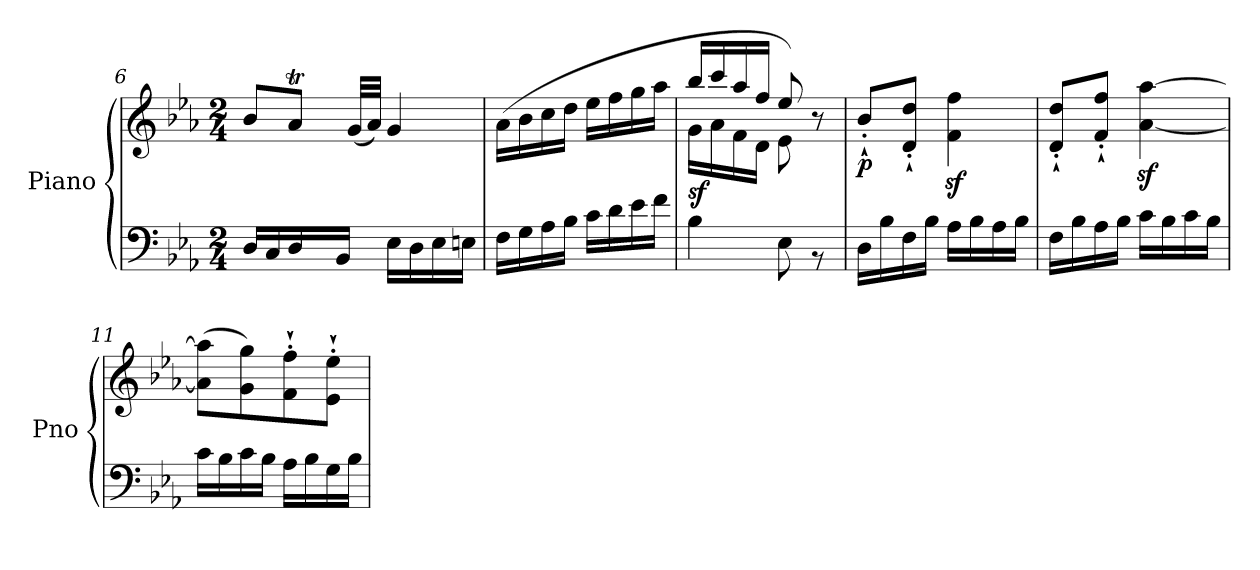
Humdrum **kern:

**kern	**kern	**dynam
*part1	*part1	*part1
*staff2	*staff1	*staff1/2
*I"Piano	*	*
*I'Pno	*	*
*clefF4	*clefG2	*
*k[b-e-a-]	*k[b-e-a-]	*
*M2/4	*M2/4	*
=6	=6	=6
*^	*^	*
2ryy	16D/LL	8b-/L	8ryy	.
.	16C/	.	.	.
*	*	*	*Xtuplet	*
.	16D/	8a-T/J	40ryy	.
.	.	.	40b-LLyy	.
.	.	.	40a-JJyy	.
.	16BB-/JJ	.	.	.
.	.	.	(>40g/LL	.
.	.	.	40a-/JJ)	.
.	16E-\LL	4g/	4ryy	.
.	16D\	.	.	.
.	16E-\	.	.	.
.	16En\JJ	.	.	.
*	*	*v	*v	*
=7	=7	=7	=7
2ryy	(<16F\LL	(>16a-\LL	.
.	16G\	16b-\	.
.	16A-\	16cc\	.
.	16B-\JJ	16dd\JJ	.
.	16c\LL	16ee-\LL	.
.	16d\	16ff\	.
.	16e-\	16gg\	.
.	16f\JJ	16aa-\JJ	.
=8	=8	=8	=8
*	*^	*^	*
!	!	!	!	!	!LO:DY:b
2ryy	4.ryy	4B-\	16bb-/LL	16g\LL	sf
.	.	.	16ccc/	16a-\	.
.	.	.	16aa-/	16f\	.
.	.	.	16ff/JJ	16d\JJ	.
.	.	8E-\	8ee-/)	8e-\)	.
.	8r	8ryy	8r	8ryy	.
=9	=9	=9	=9	=9	=9
!	!	!	!	!	!LO:DY:b
*	*v	*v	*	*	*
*	*	*v	*v	*
2ryy	16D\LL	8b-'`/L	p
.	16B-\	.	.
.	16F\	8d/'` 8dd/'`J	.
.	16B-\JJ	.	.
.	16A-\LL	4f\z< 4ff\z<	.
.	16B-\	.	.
.	16A-\	.	.
.	16B-\JJ	.	.
!!LO:LB:g=z
=10	=10	=10	=10
2ryy	16F\LL	8d/'` 8dd/'`L	.
.	16B-\	.	.
.	16A-\	8f/'` 8ff/'`J	.
.	16B-\JJ	.	.
.	16c\LL	[4a-\z< [4aa-\z<	.
.	16B-\	.	.
.	16c\	.	.
.	16B-\JJ	.	.
=11	=11	=11	=11
2ryy	16c\LL	(>8a-\] 8aa-\]L	.
.	16B-\	.	.
.	16c\	8g\ 8gg\)	.
.	16B-\JJ	.	.
.	16A-\LL	8f\'` 8ff\'`	.
.	16B-\	.	.
.	16G\	8e-\'` 8ee-\'`J	.
.	16B-\JJ	.	.
*v	*v	*	*
=	=	=
*-	*-	*-
